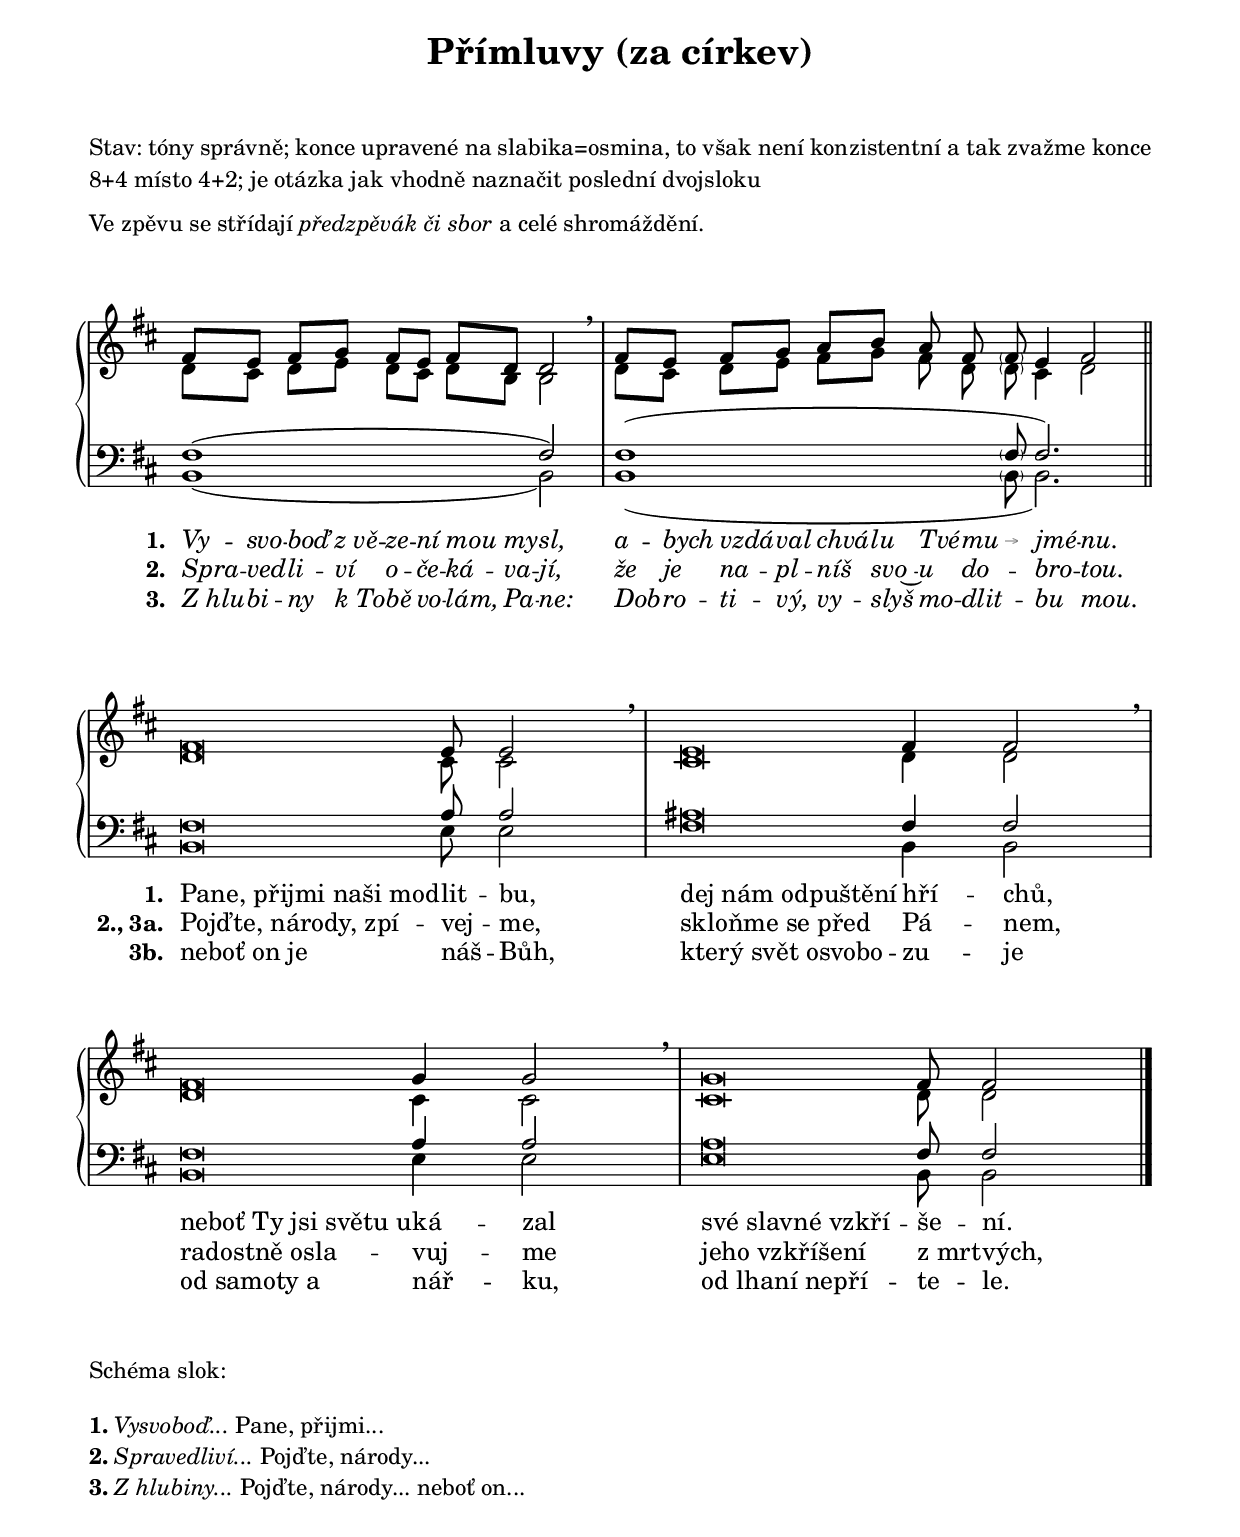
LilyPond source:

\version "2.18.2"

\include "../common-includes/macros.ily"
\include "../common-includes/paper.ily"
\include "../common-includes/layout.ily"

%\version "2.18.2"

modlitba_primluvy_cirkev_melodie_sloka_prava = \relative c' {
	\key d \major
	\clef treble
	\language "deutsch"
	\noTime
	\accidentalStyle forget
	\cadenzaOn
		
	<<
	
	\new Voice = "hlavni" {
	\voiceOne
	fis\breve e8 e2 \breathe \bbar
	e\breve fis4 fis2 \breathe \bbar
	fis\breve g4 g2 \breathe \bbar
	g\breve fis8 fis2
	}
	
	\new Voice {
	\voiceTwo
	d\breve cis8 cis2
	cis\breve d4 d2
	d\breve cis4 cis2
	cis\breve d8 d2
	}
	
	>>
	
	\bar "|."
	\cadenzaOff
}

modlitba_primluvy_cirkev_melodie_sloka_leva = \relative c {
	\key d \major
	\clef bass
	\language "deutsch"
	\noTime
	\accidentalStyle forget
	\cadenzaOn
	
	<<
	
	\new Voice {
	\voiceOne
	fis\breve a8 a2
	ais\breve fis4 fis2
	fis\breve a4 a2
	a\breve fis8 fis2
	}
	
	\new Voice {
	\voiceTwo
	h,\breve e8 e2
	fis\breve h,4 h2
	h\breve e4 e2
	e\breve h8 h2
	}
	
	>>
	
	\cadenzaOff
}


modlitba_primluvy_cirkev_slova_sloka_a = \lyricmode {
	\set stanza = "1. "
	"Pane, přijmi naši mod"\breve -- lit8 -- bu,2
	"dej nám odpuštění"\breve hří4 -- chů,2
	"neboť Ty jsi světu u"\breve -- ká4 -- zal2
	"své slavné vzkří"\breve -- še8 -- ní.2
}

modlitba_primluvy_cirkev_slova_sloka_b = \lyricmode {
	\set stanza = "2., 3a. "
	"Pojďte, národy, zpí"\breve -- vej8 -- me,2
	"skloňme se před"\breve Pá4 -- nem,2
	"radostně osla"\breve -- vuj4 -- me2
	"jeho vzkříšení"\breve z_mrt8 -- vých,2
}

modlitba_primluvy_cirkev_slova_sloka_c = \lyricmode {
	\set stanza = "3b. "
	"neboť on je"\breve náš8 -- Bůh,2
	"který svět osvobo"\breve -- zu4 -- je2
	"od samoty a"\breve nář4 -- ku,2
	"od lhaní nepří"\breve -- te8 -- le.2
}


modlitba_primluvy_cirkev_sloka_doprovod = \new PianoStaff <<
	\new Staff \modlitba_primluvy_cirkev_melodie_sloka_prava
	\new Staff \modlitba_primluvy_cirkev_melodie_sloka_leva
	\new Lyrics \modlitba_primluvy_cirkev_slova_sloka_a
	\new Lyrics \modlitba_primluvy_cirkev_slova_sloka_b
	\new Lyrics \modlitba_primluvy_cirkev_slova_sloka_c
>>

%\version "2.18.2"

modlitba_primluvy_cirkev_melodie_ref_prava = \relative c' {
	\key d \major
	\clef treble
	\language "deutsch"
	\noTime
	\accidentalStyle forget
	\cadenzaOn
		
	<<
	
	\new Voice = "hlavni" {
	\voiceOne
	fis8[ e8] fis8[ g8] fis8[ e8] fis8[ d8] d2 \breathe \bbar %\break
	fis8[ e8] fis8[ g8] a8[ h8] a8 fis8 \parenthesize fis8 e4 fis2
	}
	
	\new Voice {
	\voiceTwo
	d8[ cis8] d8[ e8] d8[ cis8] d8[ h8] h2 \bbar
	d8[ cis8]d8[ e8] fis8[ g8] fis8 d8 \parenthesize d8 cis4 d2
	}
	
	>>
	
	\dbar
	\cadenzaOff
}

modlitba_primluvy_cirkev_melodie_ref_leva = \relative c {
	\key d \major
	\clef bass
	\language "deutsch"
	\noTime
	\accidentalStyle forget
	\cadenzaOn
	
	<<
	
	\new Voice {
	\voiceOne
	fis1( fis2) \bbar
	fis1( \parenthesize fis8 fis2.)
	}
	
	\new Voice {
	\voiceTwo
	h,1( h2) \bbar
	h1( \parenthesize h8 h2.)
	}
	
	>>
	
	\cadenzaOff
}


modlitba_primluvy_cirkev_slova_ref_a = \lyricmode {
	\set stanza = "1. "
	\override LyricText.font-shape = #'italic
	Vy8 -- svo8 -- boď8 z_vě8 -- ze8 -- ní8 mou8 my8 -- sl,2
	a8 -- bych8 vzdá8 -- val8 chvá8 -- lu Tvé8 -- mu8 \→8 jmé4 -- nu.2
}

modlitba_primluvy_cirkev_slova_ref_b = \lyricmode {
	\set stanza = "2. "
	\override LyricText.font-shape = #'italic
	Spra8 -- ved8 -- li8 -- ví8 o8 -- če8 -- ká8 -- va8 -- jí,2
	že8 je8 na8 -- pl8 -- níš8 svo~8 -- u8 do4 -- bro4 -- tou.2
}

modlitba_primluvy_cirkev_slova_ref_c = \lyricmode {
	\set stanza = "3. "
	\override LyricText.font-shape = #'italic
	Z_hlu8 -- bi8 -- ny8 k_To8 -- bě8 vo8 -- lám,8 Pa8 -- ne:2
	Dob8 -- ro8 -- ti8 -- vý,8 vy8 -- slyš8 mo8 -- dlit4 -- bu4 mou.2
}


modlitba_primluvy_cirkev_ref_doprovod = \new PianoStaff <<
	\new Staff \modlitba_primluvy_cirkev_melodie_ref_prava
	\new Staff \modlitba_primluvy_cirkev_melodie_ref_leva
	\new Lyrics \modlitba_primluvy_cirkev_slova_ref_a
	\new Lyrics \modlitba_primluvy_cirkev_slova_ref_b
	\new Lyrics \modlitba_primluvy_cirkev_slova_ref_c
>>


\book {
	\bookpart {
	\header {
		title = "Přímluvy (za církev)"
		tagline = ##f
	}
	\tocItem \markup { "Přímluvy (za církev)" }
	\markup { \column {
		\vspace #2
		\justify { Stav:
		           tóny správně;
		           konce upravené na slabika=osmina,
		           to však není konzistentní a tak zvažme konce 8+4 místo 4+2;
		           je otázka jak vhodně naznačit poslední dvojsloku }
		\vspace #0.75
		\line { Ve zpěvu se střídají \italic { předzpěvák či sbor } a celé shromáždění. }
		\vspace #2
	} }
	\score {
		\modlitba_primluvy_cirkev_ref_doprovod
	}
	\markup {
		\vspace #2
	}
	\score {
		\modlitba_primluvy_cirkev_sloka_doprovod
	}
	%%{
	% jen schéma
	\markup { \column {
		\vspace #2
		\line { Schéma slok: }
		\vspace #0.75
		\line { \bold 1. \italic { Vysvoboď... } Pane, přijmi... }
		\line { \bold 2. \italic { Spravedliví... } Pojďte, národy... }
		\line { \bold 3. \italic { Z hlubiny... } Pojďte, národy... neboť on... }
	} }
	%%}
	%{
	% celé sloky na řádku
	\markup { \column {
		\vspace #2
		\line { \bold { 1. } \italic { Vysvoboď z vězení mou mysl, / abych vzdával chválu Tvému jménu. } }
		\justify { \bold { 1. } Pane, přijmi naši modlitbu, / dej nám odpuštění hříchů, / neboť Ty jsi světu ukázal / své slavné vzkříšení. }
		\vspace #0.75
		\line { \bold { 2. } \italic { Spravedliví očekávají, / že je naplníš svou dobrotou. } }
		\line { \bold { 2. } Pojďte, národy, zpívejme, / skloňme se před Pánem, / radostně oslavujme / jeho vzkříšení z mrtvých. }
		\vspace #0.75
		\line { \bold { 3. } \italic { Z hlubiny k Tobě volám, Pane: / Dobrotivý, vyslyš modlitbu mou. } }
		\line { \bold { 3a. }  Pojďte, národy, zpívejme, / skoňme se před Pánem, / radostně oslavujme / jeho vzkříšení z mrtvých, }
		\line { \bold { 3b. }  neboť On je náš Bůh, / který svět osvobozuje / od samoty a nářku, / od lhaní nepřítele. }
	} }
	%}
	%{
	% sloky ve sloupcích
	\markup { \column {
	\vspace #2
	\fill-line {
		\column {
			\line { \italic { Vysvoboď z vězení mou mysl, } }
			\line { \italic { abych vzdával chválu Tvému jménu. } }
			\vspace #0.5
			\line { Pane, přijmi naši modlitbu, }
			\line { dej nám odpuštění hříchů, }
			\line { neboť Ty jsi světu ukázal }
			\line { své slavné vzkříšení. }
		}
		\column {
			\line { \italic { Spravedliví očekávají, } }
			\line { \italic { že je naplníš svou dobrotou. } }
			\vspace #0.5
			\line { Pojďte, národy, zpívejme, }
			\line { skloňme se před Pánem, }
			\line { radostně oslavujme }
			\line { jeho vzkříšení z mrtvých. }
		}
		\column {
			\line { \italic { Z hlubiny k Tobě volám, Pane: } }
			\line { \italic { Dobrotivý, vyslyš modlitbu mou. } }
			\vspace #0.5
			\line { Pojďte, národy, zpívejme, }
			\line { skloňme se před Pánem, }
			\line { radostně oslavujme }
			\line { jeho vzkříšení z mrtvých, }
			\line { neboť On je náš Bůh, }
			\line { který svět osvobozuje }
			\line { od samoty a nářku, }
			\line { od lhaní nepřítele. }
		}
	}
	} }
	%}
}

}
